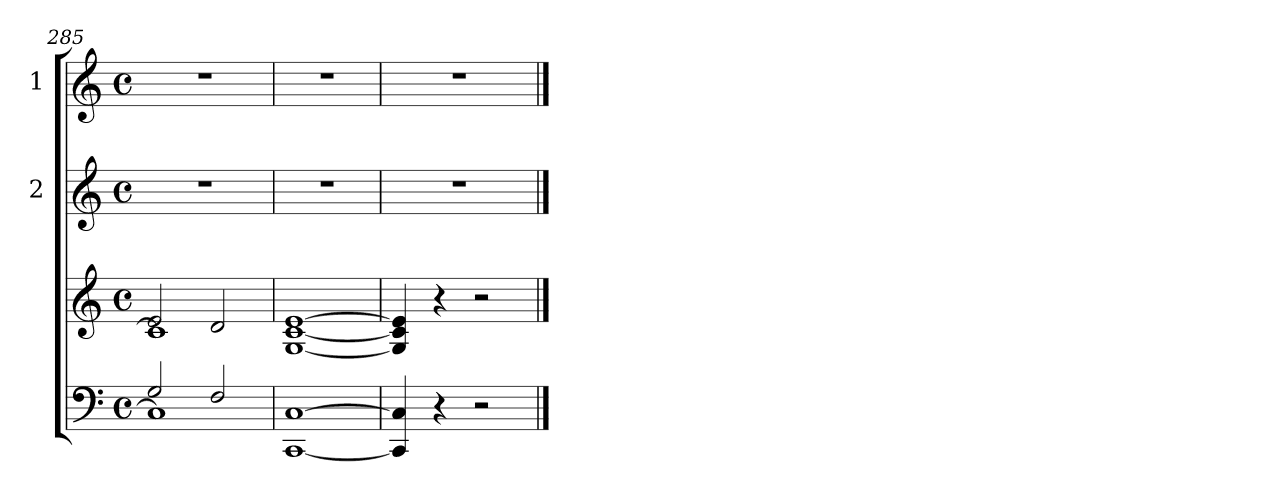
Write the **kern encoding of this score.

**kern	**kern	**kern	**kern
*part3	*part3	*part2	*part1
*staff4	*staff3	*staff2	*staff1
*	*	*I"2	*I"1
*clefF4	*clefG2	*clefG2	*clefG2
*k[]	*k[]	*k[]	*k[]
*C:	*C:	*C:	*C:
*M4/4	*M4/4	*M4/4	*M4/4
*met(c)	*met(c)	*met(c)	*met(c)
=285	=285	=285	=285
*^	*^	*	*
2G/	1C]	2e/	1c]	1r	1r
2F/	.	2d/	.	.	.
*v	*v	*	*	*	*
*	*v	*v	*	*
=286	=286	=286	=286
[1CC [1C	[1G [1c [1e	1r	1r
=287	=287	=287	=287
4CC/] 4C/]	4G/] 4c/] 4e/]	1r	1r
4r	4r	.	.
2r	2r	.	.
==	==	==	==
*-	*-	*-	*-
